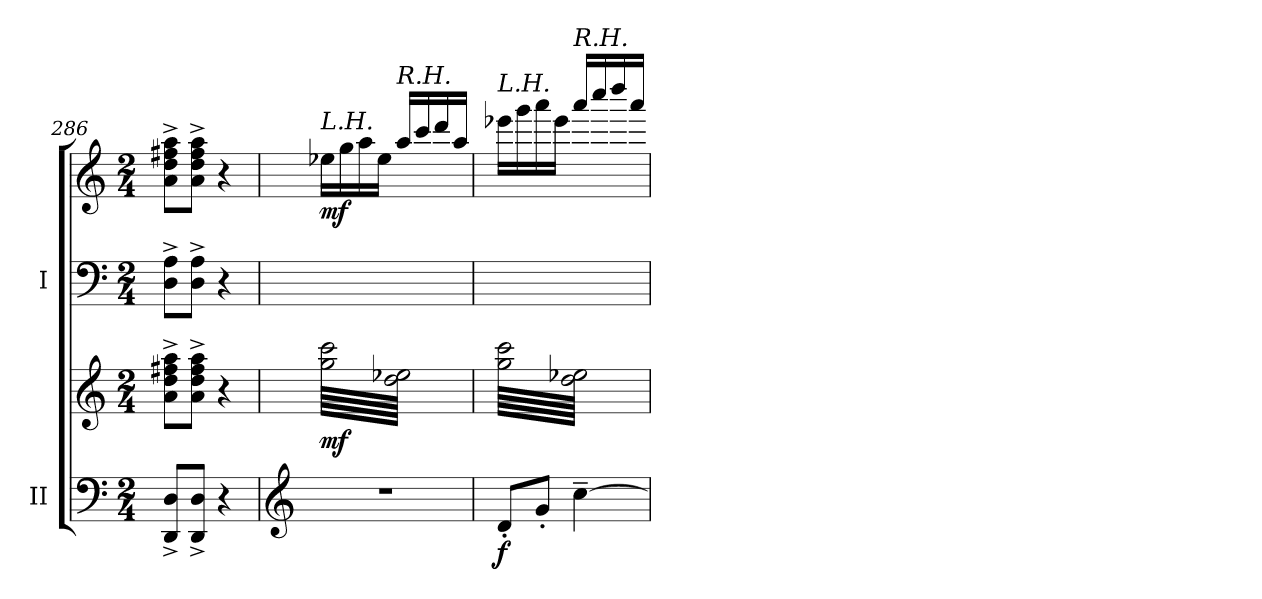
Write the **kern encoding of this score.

**kern	**kern	**dynam	**kern	**kern	**dynam
*part2	*part2	*part2	*part1	*part1	*part1
*staff4	*staff3	*staff3/4	*staff2	*staff1	*staff1/2
*I"II	*	*	*I"I	*	*
*I'II	*	*	*I'I	*	*
*clefF4	*clefG2	*	*clefF4	*clefG2	*
*k[]	*k[]	*	*k[]	*k[]	*
*a:	*a:	*	*a:	*a:	*
*M2/4	*M2/4	*	*M2/4	*M2/4	*
=286	=286	=286	=286	=286	=286
8DD/^ 8D/^L	8a\^ 8dd\^ 8ff#X\^ 8aa\^L	.	8D\^ 8A\^L	8a\^ 8dd\^ 8ff#X\^ 8aa\^L	.
8DD/^ 8D/^J	8a\^ 8dd\^ 8ff#\^ 8aa\^J	.	8D\^ 8A\^J	8a\^ 8dd\^ 8ff#\^ 8aa\^J	.
4r	4r	.	4r	4r	.
=287	=287	=287	=287	=287	=287
*clefG2	*	*	*	*	*
!	!	!	!	!LO:TX:a:i:t=L.H.	!
!	!	!LO:DY:b	!	!	!LO:DY:b
*	*tremolo	*	*	*	*
2r	(64gg\ 64ccc\LLLL	mf	2ryy	16ee-X\LL	mf
.	64dd\ 64ee-X\)	.	.	.	.
.	64gg\ 64ccc\	.	.	.	.
.	64dd\ 64ee-X\)	.	.	.	.
.	64gg\ 64ccc\	.	.	16gg\	.
.	64dd\ 64ee-X\)	.	.	.	.
.	64gg\ 64ccc\	.	.	.	.
.	64dd\ 64ee-X\)	.	.	.	.
.	64gg\ 64ccc\	.	.	16aa\	.
.	64dd\ 64ee-X\)	.	.	.	.
.	64gg\ 64ccc\	.	.	.	.
.	64dd\ 64ee-X\)	.	.	.	.
.	64gg\ 64ccc\	.	.	16ee-\JJ	.
.	64dd\ 64ee-X\)	.	.	.	.
.	64gg\ 64ccc\	.	.	.	.
.	64dd\ 64ee-X\)	.	.	.	.
!	!	!	!	!LO:TX:a:i:t=R.H.	!
.	64gg\ 64ccc\	.	.	16aa/LL	.
.	64dd\ 64ee-X\)	.	.	.	.
.	64gg\ 64ccc\	.	.	.	.
.	64dd\ 64ee-X\)	.	.	.	.
.	64gg\ 64ccc\	.	.	16ccc/	.
.	64dd\ 64ee-X\)	.	.	.	.
.	64gg\ 64ccc\	.	.	.	.
.	64dd\ 64ee-X\)	.	.	.	.
.	64gg\ 64ccc\	.	.	16ddd/	.
.	64dd\ 64ee-X\)	.	.	.	.
.	64gg\ 64ccc\	.	.	.	.
.	64dd\ 64ee-X\)	.	.	.	.
.	64gg\ 64ccc\	.	.	16aa/JJ	.
.	64dd\ 64ee-X\)	.	.	.	.
.	64gg\ 64ccc\	.	.	.	.
.	64dd\ 64ee-X\)JJJJ	.	.	.	.
=288	=288	=288	=288	=288	=288
!	!	!	!	!LO:TX:a:i:t=L.H.	!
!	!	!LO:DY:b=2	!	!	!
8d'/L	(64gg\ 64ccc\LLLL	f	2ryy	16eee-X\LL	.
.	64dd\ 64ee-X\)	.	.	.	.
.	64gg\ 64ccc\	.	.	.	.
.	64dd\ 64ee-X\)	.	.	.	.
.	64gg\ 64ccc\	.	.	16ggg\	.
.	64dd\ 64ee-X\)	.	.	.	.
.	64gg\ 64ccc\	.	.	.	.
.	64dd\ 64ee-X\)	.	.	.	.
8g'/J	64gg\ 64ccc\	.	.	16aaa\	.
.	64dd\ 64ee-X\)	.	.	.	.
.	64gg\ 64ccc\	.	.	.	.
.	64dd\ 64ee-X\)	.	.	.	.
.	64gg\ 64ccc\	.	.	16eee-\JJ	.
.	64dd\ 64ee-X\)	.	.	.	.
.	64gg\ 64ccc\	.	.	.	.
.	64dd\ 64ee-X\)	.	.	.	.
!	!	!	!	!LO:TX:a:i:t=R.H.	!
[4cc~\	64gg\ 64ccc\	.	.	16aaa/LL	.
.	64dd\ 64ee-X\)	.	.	.	.
.	64gg\ 64ccc\	.	.	.	.
.	64dd\ 64ee-X\)	.	.	.	.
.	64gg\ 64ccc\	.	.	16cccc/	.
.	64dd\ 64ee-X\)	.	.	.	.
.	64gg\ 64ccc\	.	.	.	.
.	64dd\ 64ee-X\)	.	.	.	.
.	64gg\ 64ccc\	.	.	16dddd/	.
.	64dd\ 64ee-X\)	.	.	.	.
.	64gg\ 64ccc\	.	.	.	.
.	64dd\ 64ee-X\)	.	.	.	.
.	64gg\ 64ccc\	.	.	16aaa/JJ	.
.	64dd\ 64ee-X\)	.	.	.	.
.	64gg\ 64ccc\	.	.	.	.
.	64dd\ 64ee-X\)JJJJ	.	.	.	.
*	*Xtremolo	*	*	*	*
.	.	.	.	.	.
.	.	.	.	.	.
.	.	.	.	.	.
.	.	.	.	.	.
.	.	.	.	.	.
.	.	.	.	.	.
.	.	.	.	.	.
.	.	.	.	.	.
.	.	.	.	.	.
.	.	.	.	.	.
.	.	.	.	.	.
.	.	.	.	.	.
.	.	.	.	.	.
.	.	.	.	.	.
.	.	.	.	.	.
.	.	.	.	.	.
=	=	=	=	=	=
*-	*-	*-	*-	*-	*-
